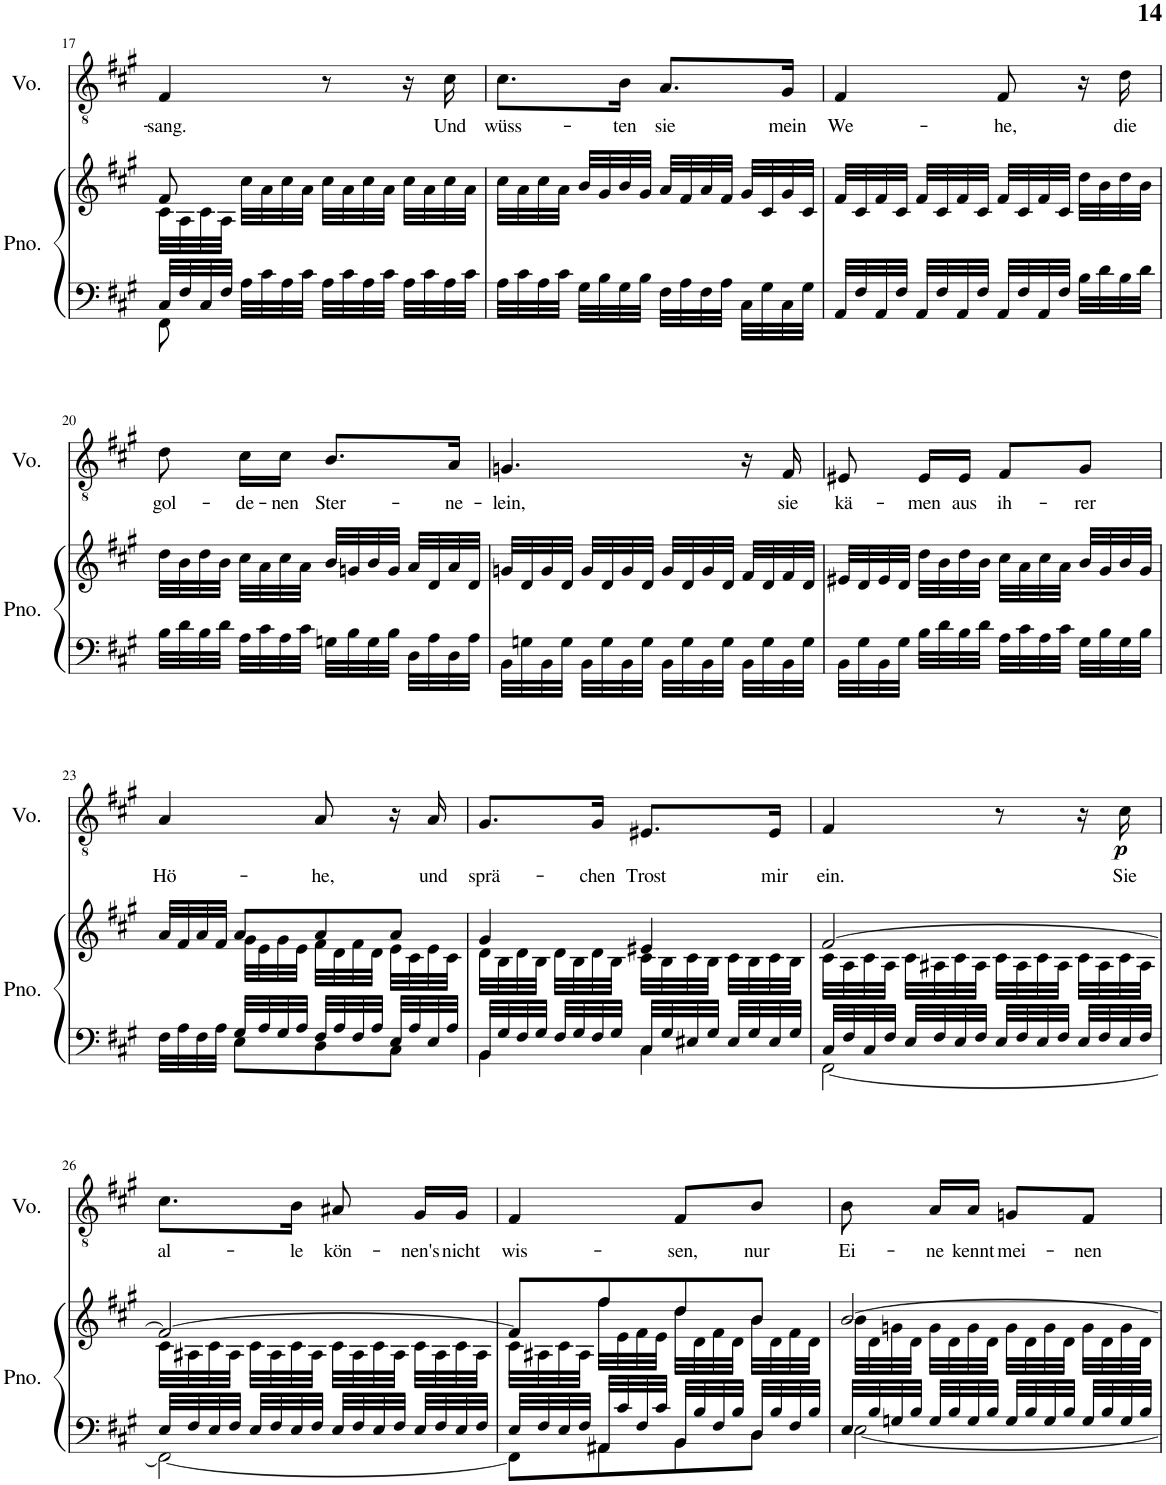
**kern	**kern	**kern	**text	**dynam
*part2	*part2	*part1	*part1	*part1
*staff3	*staff2	*staff1	*staff1	*staff1
*I"Piano	*	*I"Voice	*	*
*I'Pno.	*	*I'Vo.	*	*
!!LO:PB:g=z
*clefF4	*clefG2	*clefGv2	*	*
*k[f#c#g#]	*k[f#c#g#]	*k[f#c#g#]	*	*
*M2/4	*M2/4	*M2/4	*	*
=17	=17	=17	=17	=17
*^	*^	*	*	*
!	!	!	!	!	!LO:LY:b	!
32C#/LLL	8FF#\	8f#/	32c#\LLL	4F#/	-sang.	.
32F#/	.	.	32A\	.	.	.
32C#/	.	.	32c#\	.	.	.
32F#/JJJ	.	.	32A\JJJ	.	.	.
32A\LLL	8ryy	32cc#\LLL	8ryy	.	.	.
32c#\	.	32a\	.	.	.	.
32A\	.	32cc#\	.	.	.	.
32c#\JJJ	.	32a\JJJ	.	.	.	.
32A\LLL	4ryy	32cc#\LLL	4ryy	8r	.	.
32c#\	.	32a\	.	.	.	.
32A\	.	32cc#\	.	.	.	.
32c#\JJJ	.	32a\JJJ	.	.	.	.
32A\LLL	.	32cc#\LLL	.	16r	.	.
32c#\	.	32a\	.	.	.	.
!	!	!	!	!	!LO:LY:b	!
32A\	.	32cc#\	.	16c#\	Und	.
32c#\JJJ	.	32a\JJJ	.	.	.	.
*v	*v	*	*	*	*	*
*	*v	*v	*	*	*
=18	=18	=18	=18	=18
!	!	!	!LO:LY:b	!
32A\LLL	32cc#\LLL	8.c#\L	wüss-	.
32c#\	32a\	.	.	.
32A\	32cc#\	.	.	.
32c#\JJJ	32a\JJJ	.	.	.
32G#\LLL	32b/LLL	.	.	.
32B\	32g#/	.	.	.
!	!	!	!LO:LY:b	!
32G#\	32b/	16B\Jk	-ten	.
32B\JJJ	32g#/JJJ	.	.	.
!	!	!	!LO:LY:b	!
32F#\LLL	32a/LLL	8.A/L	sie	.
32A\	32f#/	.	.	.
32F#\	32a/	.	.	.
32A\JJJ	32f#/JJJ	.	.	.
32C#\LLL	32g#/LLL	.	.	.
32G#\	32c#/	.	.	.
!	!	!	!LO:LY:b	!
32C#\	32g#/	16G#/Jk	mein	.
32G#\JJJ	32c#/JJJ	.	.	.
=19	=19	=19	=19	=19
!	!	!	!LO:LY:b	!
32AA/LLL	32f#/LLL	4F#/	We-	.
32F#/	32c#/	.	.	.
32AA/	32f#/	.	.	.
32F#/JJJ	32c#/JJJ	.	.	.
32AA/LLL	32f#/LLL	.	.	.
32F#/	32c#/	.	.	.
32AA/	32f#/	.	.	.
32F#/JJJ	32c#/JJJ	.	.	.
!	!	!	!LO:LY:b	!
32AA/LLL	32f#/LLL	8F#/	-he,	.
32F#/	32c#/	.	.	.
32AA/	32f#/	.	.	.
32F#/JJJ	32c#/JJJ	.	.	.
32B\LLL	32dd\LLL	16r	.	.
32d\	32b\	.	.	.
!	!	!	!LO:LY:b	!
32B\	32dd\	16d\	die	.
32d\JJJ	32b\JJJ	.	.	.
!!LO:LB:g=z
=20	=20	=20	=20	=20
!	!	!	!LO:LY:b	!
32B\LLL	32dd\LLL	8d\	gol-	.
32d\	32b\	.	.	.
32B\	32dd\	.	.	.
32d\JJJ	32b\JJJ	.	.	.
!	!	!	!LO:LY:b	!
32A\LLL	32cc#\LLL	16c#\LL	-de-	.
32c#\	32a\	.	.	.
!	!	!	!LO:LY:b	!
32A\	32cc#\	16c#\JJ	-nen	.
32c#\JJJ	32a\JJJ	.	.	.
!	!	!	!LO:LY:b	!
32Gn\LLL	32b/LLL	8.B/L	Ster-	.
32B\	32gn/	.	.	.
32G\	32b/	.	.	.
32B\JJJ	32g/JJJ	.	.	.
32D\LLL	32a/LLL	.	.	.
32A\	32d/	.	.	.
!	!	!	!LO:LY:b	!
32D\	32a/	16A/Jk	-ne-	.
32A\JJJ	32d/JJJ	.	.	.
=21	=21	=21	=21	=21
!	!	!	!LO:LY:b	!
32BB\LLL	32gn/LLL	4.Gn/	-lein,	.
32Gn\	32d/	.	.	.
32BB\	32g/	.	.	.
32G\JJJ	32d/JJJ	.	.	.
32BB\LLL	32g/LLL	.	.	.
32G\	32d/	.	.	.
32BB\	32g/	.	.	.
32G\JJJ	32d/JJJ	.	.	.
32BB\LLL	32g/LLL	.	.	.
32G\	32d/	.	.	.
32BB\	32g/	.	.	.
32G\JJJ	32d/JJJ	.	.	.
32BB\LLL	32f#/LLL	16r	.	.
32G\	32d/	.	.	.
!	!	!	!LO:LY:b	!
32BB\	32f#/	16F#/	sie	.
32G\JJJ	32d/JJJ	.	.	.
=22	=22	=22	=22	=22
!	!	!	!LO:LY:b	!
32BB\LLL	32e#X/LLL	8E#X/	kä-	.
32G#\	32d/	.	.	.
32BB\	32e#/	.	.	.
32G#\JJJ	32d/JJJ	.	.	.
!	!	!	!LO:LY:b	!
32B\LLL	32dd\LLL	16E#/LL	-men	.
32d\	32b\	.	.	.
!	!	!	!LO:LY:b	!
32B\	32dd\	16E#/JJ	aus	.
32d\JJJ	32b\JJJ	.	.	.
!	!	!	!LO:LY:b	!
32A\LLL	32cc#\LLL	8F#/L	ih-	.
32c#\	32a\	.	.	.
32A\	32cc#\	.	.	.
32c#\JJJ	32a\JJJ	.	.	.
!	!	!	!LO:LY:b	!
32G#\LLL	32b/LLL	8G#/J	-rer	.
32B\	32g#/	.	.	.
32G#\	32b/	.	.	.
32B\JJJ	32g#/JJJ	.	.	.
!!LO:LB:g=z
=23	=23	=23	=23	=23
*^	*^	*	*	*
!	!	!	!	!	!LO:LY:b	!
32F#\LLL	8ryy	32a/LLL	8ryy	4A/	Hö-	.
32A\	.	32f#/	.	.	.	.
32F#\	.	32a/	.	.	.	.
32A\JJJ	.	32f#/JJJ	.	.	.	.
32G#/LLL	8E\L	8a/L	32g#\LLL	.	.	.
32A/	.	.	32e\	.	.	.
32G#/	.	.	32g#\	.	.	.
32A/JJJ	.	.	32e\JJJ	.	.	.
!	!	!	!	!	!LO:LY:b	!
32F#/LLL	8D\	8a/	32f#\LLL	8A/	-he,	.
32A/	.	.	32d\	.	.	.
32F#/	.	.	32f#\	.	.	.
32A/JJJ	.	.	32d\JJJ	.	.	.
32E/LLL	8C#\J	8a/J	32e\LLL	16r	.	.
32A/	.	.	32c#\	.	.	.
!	!	!	!	!	!LO:LY:b	!
32E/	.	.	32e\	16A/	und	.
32A/JJJ	.	.	32c#\JJJ	.	.	.
=24	=24	=24	=24	=24	=24	=24
!	!	!	!	!	!LO:LY:b	!
32BB/LLL	4BB\	4g#/	32d\LLL	8.G#/L	sprä-	.
32G#/	.	.	32B\	.	.	.
32F#/	.	.	32d\	.	.	.
32G#/JJJ	.	.	32B\JJJ	.	.	.
32F#/LLL	.	.	32d\LLL	.	.	.
32G#/	.	.	32B\	.	.	.
!	!	!	!	!	!LO:LY:b	!
32F#/	.	.	32d\	16G#/Jk	-chen	.
32G#/JJJ	.	.	32B\JJJ	.	.	.
!	!	!	!	!	!LO:LY:b	!
32C#/LLL	4C#\	4e#X/	32c#\LLL	8.E#X/L	Trost	.
32G#/	.	.	32B\	.	.	.
32E#X/	.	.	32c#\	.	.	.
32G#/JJJ	.	.	32B\JJJ	.	.	.
32E#/LLL	.	.	32c#\LLL	.	.	.
32G#/	.	.	32B\	.	.	.
!	!	!	!	!	!LO:LY:b	!
32E#/	.	.	32c#\	16E#/Jk	mir	.
32G#/JJJ	.	.	32B\JJJ	.	.	.
=25	=25	=25	=25	=25	=25	=25
!	!	!	!	!	!LO:LY:b	!
32C#/LLL	[2FF#\	[2f#/	32c#\LLL	4F#/	ein.	.
32F#/	.	.	32A\	.	.	.
32C#/	.	.	32c#\	.	.	.
32F#/JJJ	.	.	32A\JJJ	.	.	.
32E/LLL	.	.	32c#\LLL	.	.	.
32F#/	.	.	32A#X\	.	.	.
32E/	.	.	32c#\	.	.	.
32F#/JJJ	.	.	32A#\JJJ	.	.	.
32E/LLL	.	.	32c#\LLL	8r	.	.
32F#/	.	.	32A#\	.	.	.
32E/	.	.	32c#\	.	.	.
32F#/JJJ	.	.	32A#\JJJ	.	.	.
32E/LLL	.	.	32c#\LLL	16r	.	.
32F#/	.	.	32A#\	.	.	.
!	!	!	!	!	!LO:LY:b	!LO:DY:b
32E/	.	.	32c#\	16c#\	Sie	p
32F#/JJJ	.	.	32A#\JJJ	.	.	.
!!LO:LB:g=z
=26	=26	=26	=26	=26	=26	=26
!	!	!	!	!	!LO:LY:b	!
32E/LLL	2FF#\_	2f#/_	32c#\LLL	8.c#\L	al-	.
32F#/	.	.	32A#X\	.	.	.
32E/	.	.	32c#\	.	.	.
32F#/JJJ	.	.	32A#\JJJ	.	.	.
32E/LLL	.	.	32c#\LLL	.	.	.
32F#/	.	.	32A#\	.	.	.
!	!	!	!	!	!LO:LY:b	!
32E/	.	.	32c#\	16B\Jk	-le	.
32F#/JJJ	.	.	32A#\JJJ	.	.	.
!	!	!	!	!	!LO:LY:b	!
32E/LLL	.	.	32c#\LLL	8A#X/	kön-	.
32F#/	.	.	32A#\	.	.	.
32E/	.	.	32c#\	.	.	.
32F#/JJJ	.	.	32A#\JJJ	.	.	.
!	!	!	!	!	!LO:LY:b	!
32E/LLL	.	.	32c#\LLL	16G#/LL	-nen's	.
32F#/	.	.	32A#\	.	.	.
!	!	!	!	!	!LO:LY:b	!
32E/	.	.	32c#\	16G#/JJ	nicht	.
32F#/JJJ	.	.	32A#\JJJ	.	.	.
=27	=27	=27	=27	=27	=27	=27
!	!	!	!	!	!LO:LY:b	!
32E/LLL	8FF#\L]	8f#/L]	32c#\LLL	4F#/	wis-	.
32F#/	.	.	32A#X\	.	.	.
32E/	.	.	32c#\	.	.	.
32F#/JJJ	.	.	32A#\JJJ	.	.	.
32AA#X/LLL	8AA#\	8ff#/	32ff#\LLL	.	.	.
32c#/	.	.	32e\	.	.	.
32F#/	.	.	32f#\	.	.	.
32c#/JJJ	.	.	32e\JJJ	.	.	.
!	!	!	!	!	!LO:LY:b	!
32BB/LLL	8BB\	8dd/	32dd\LLL	8F#/L	-sen,	.
32B/	.	.	32d\	.	.	.
32F#/	.	.	32f#\	.	.	.
32B/JJJ	.	.	32d\JJJ	.	.	.
!	!	!	!	!	!LO:LY:b	!
32D/LLL	8D\J	8b/J	32b\LLL	8B/J	nur	.
32B/	.	.	32d\	.	.	.
32F#/	.	.	32f#\	.	.	.
32B/JJJ	.	.	32d\JJJ	.	.	.
=28	=28	=28	=28	=28	=28	=28
!	!	!	!	!	!LO:LY:b	!
32E/LLL	[2E\	[2b/	32b\LLL	8B\	Ei-	.
32B/	.	.	32d\	.	.	.
32Gn/	.	.	32gn\	.	.	.
32B/JJJ	.	.	32d\JJJ	.	.	.
!	!	!	!	!	!LO:LY:b	!
32G/LLL	.	.	32g\LLL	16A/LL	-ne	.
32B/	.	.	32d\	.	.	.
!	!	!	!	!	!LO:LY:b	!
32G/	.	.	32g\	16A/JJ	kennt	.
32B/JJJ	.	.	32d\JJJ	.	.	.
!	!	!	!	!	!LO:LY:b	!
32G/LLL	.	.	32g\LLL	8Gn/L	mei-	.
32B/	.	.	32d\	.	.	.
32G/	.	.	32g\	.	.	.
32B/JJJ	.	.	32d\JJJ	.	.	.
!	!	!	!	!	!LO:LY:b	!
32G/LLL	.	.	32g\LLL	8F#/J	-nen	.
32B/	.	.	32d\	.	.	.
32G/	.	.	32g\	.	.	.
32B/JJJ	.	.	32d\JJJ	.	.	.
*v	*v	*	*	*	*	*
*	*v	*v	*	*	*
=	=	=	=	=
*-	*-	*-	*-	*-
